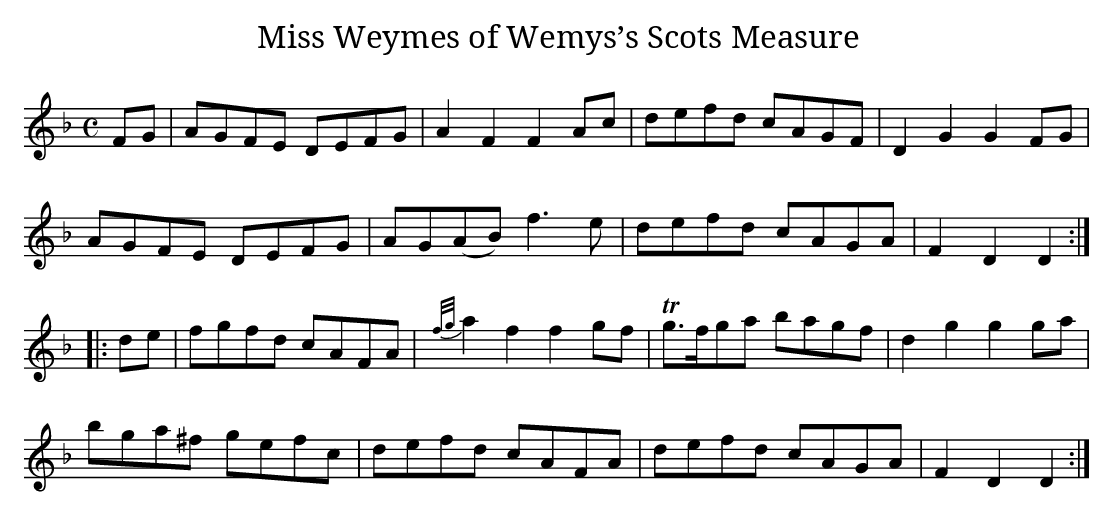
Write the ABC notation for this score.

X:1
T:Miss Weymes of Wemys’s Scots Measure
M:C
L:1/8
K:F
FG | AGFE DEFG | A2F2F2 Ac | defd cAGF | D2G2G2 FG |
AGFE DEFG | AG(AB) f3e | defd cAGA | F2D2D2 :|
|: de | fgfd cAFA | {f/g/}a2f2f2gf |Tg>fga bagf | d2g2g2ga |
bga^f gefc | defd cAFA | defd cAGA | F2D2D2 :|]
